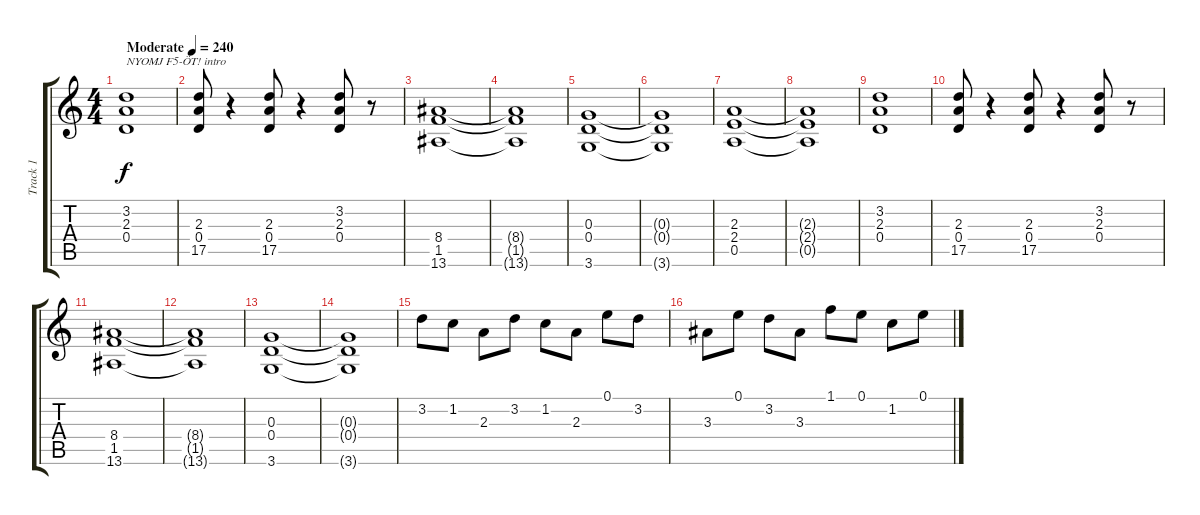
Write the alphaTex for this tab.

\track ("Track 1" "Track 1") {instrument distortionguitar}
\staff {score tabs}
\tuning (E4 B3 G3 D3 A2 E2) {hide}
\ts (4 4)
\tempo (240 "Moderate")
\clef g2
\ks c
(3.2 2.3 0.4).1{txt "NYOMJ F5-ÖT! intro" dy f instrument distortionguitar} |
(2.3 0.4 17.5).8 r.4 (2.3 0.4 17.5).8 r.4 (3.2 2.3 0.4).8 r.8 |
(8.4 1.5 13.6).1 |
(8.4{t} 1.5{t} 13.6{t}).1 |
(0.3 0.4 3.6).1 |
(0.3{t} 0.4{t} 3.6{t}).1 |
(2.3 2.4 0.5).1 |
(2.3{t} 2.4{t} 0.5{t}).1 |
(3.2 2.3 0.4).1 |
(2.3 0.4 17.5).8 r.4 (2.3 0.4 17.5).8 r.4 (3.2 2.3 0.4).8 r.8 |
(8.4 1.5 13.6).1 |
(8.4{t} 1.5{t} 13.6{t}).1 |
(0.3 0.4 3.6).1 |
(0.3{t} 0.4{t} 3.6{t}).1 |
3.2.8 1.2.8 2.3.8 3.2.8 1.2.8 2.3.8 0.1.8 3.2.8 |
3.3.8 0.1.8 3.2.8 3.3.8 1.1.8 0.1.8 1.2.8 0.1.8
